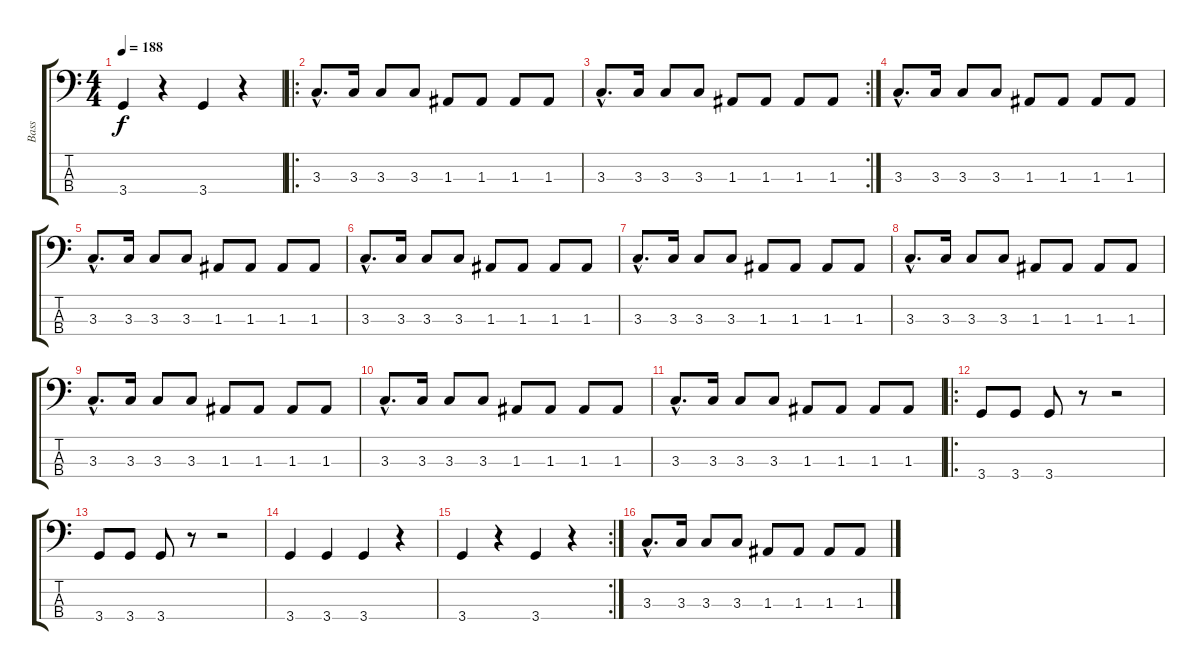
\track ("Bass" "Bass") {instrument electricbasspick}
\staff {score tabs}
\tuning (G2 D2 A1 E1) {hide}
\ts (4 4)
\tempo 188
\clef f4
\ks c
3.4.4{dy f} r.4 3.4.4 r.4 |
\ro
3.3{hac}.8{d} 3.3.16 3.3.8 3.3.8 1.3.8 1.3.8 1.3.8 1.3.8 |
\rc 2
3.3{hac}.8{d} 3.3.16 3.3.8 3.3.8 1.3.8 1.3.8 1.3.8 1.3.8 |
3.3{hac}.8{d} 3.3.16 3.3.8 3.3.8 1.3.8 1.3.8 1.3.8 1.3.8 |
3.3{hac}.8{d} 3.3.16 3.3.8 3.3.8 1.3.8 1.3.8 1.3.8 1.3.8 |
3.3{hac}.8{d} 3.3.16 3.3.8 3.3.8 1.3.8 1.3.8 1.3.8 1.3.8 |
3.3{hac}.8{d} 3.3.16 3.3.8 3.3.8 1.3.8 1.3.8 1.3.8 1.3.8 |
3.3{hac}.8{d} 3.3.16 3.3.8 3.3.8 1.3.8 1.3.8 1.3.8 1.3.8 |
3.3{hac}.8{d} 3.3.16 3.3.8 3.3.8 1.3.8 1.3.8 1.3.8 1.3.8 |
3.3{hac}.8{d} 3.3.16 3.3.8 3.3.8 1.3.8 1.3.8 1.3.8 1.3.8 |
3.3{hac}.8{d} 3.3.16 3.3.8 3.3.8 1.3.8 1.3.8 1.3.8 1.3.8 |
\ro
3.4.8 3.4.8 3.4.8 r.8 r.2 |
3.4.8 3.4.8 3.4.8 r.8 r.2 |
3.4.4 3.4.4 3.4.4 r.4 |
\rc 2
3.4.4 r.4 3.4.4 r.4 |
3.3{hac}.8{d} 3.3.16 3.3.8 3.3.8 1.3.8 1.3.8 1.3.8 1.3.8
